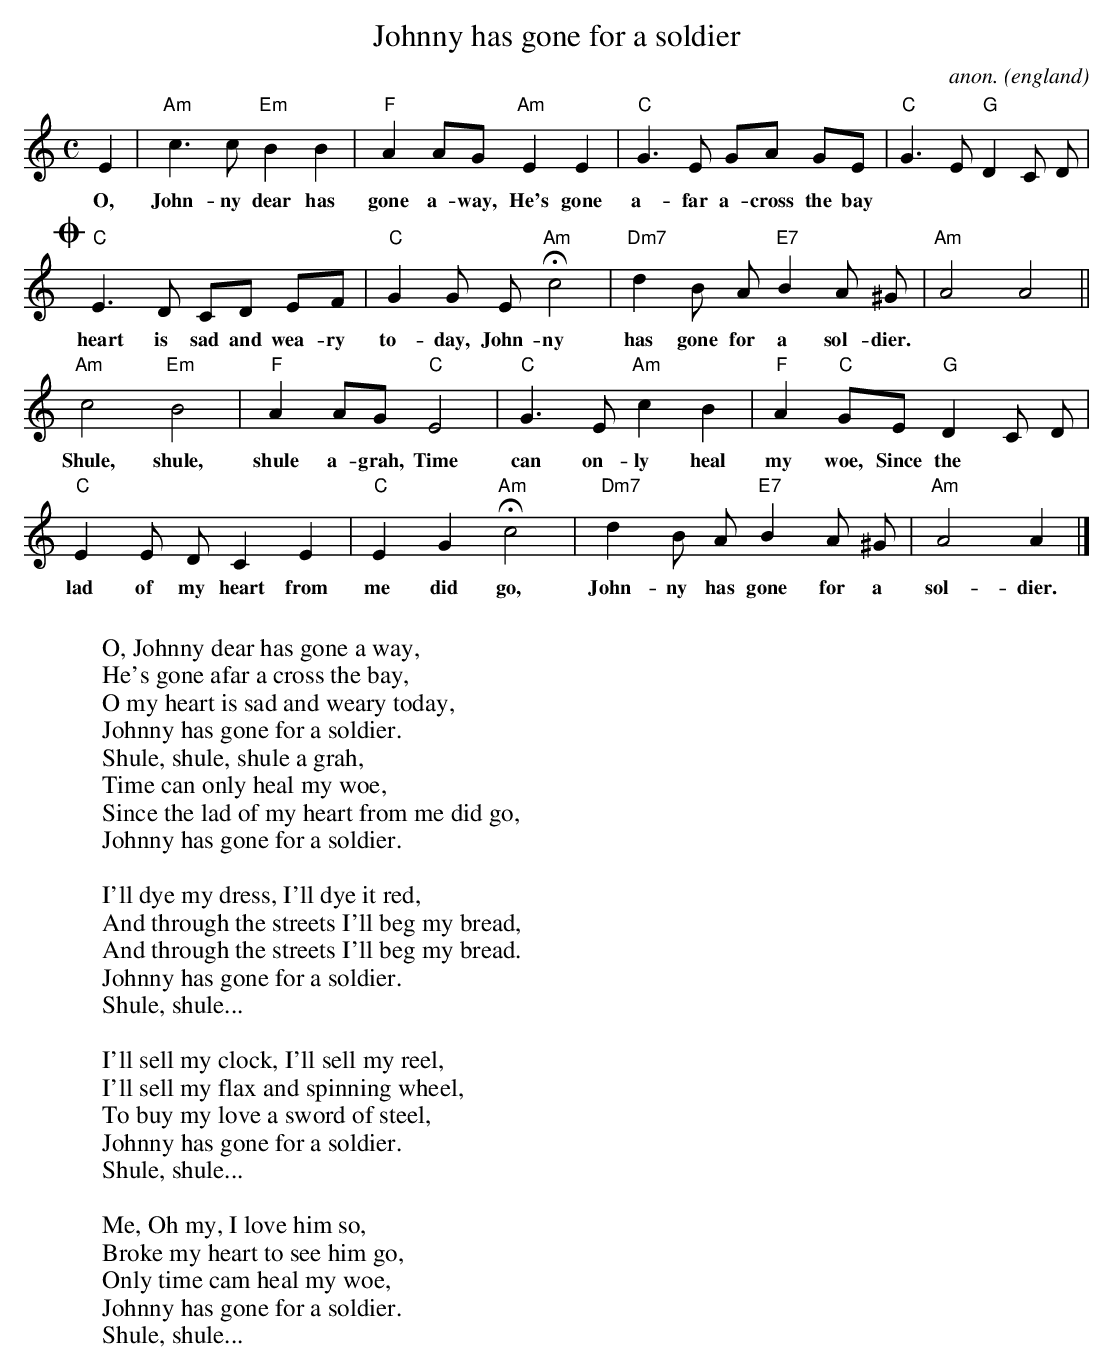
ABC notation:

X:1
T:Johnny has gone for a soldier
O:england
C:anon.
M:C
L:1/4
K:Am
E|"Am"c>c "Em"BB|"F"AA/G/ "Am"EE|"C"G>E G/A/ G/E/|"C"G>E "G"D C/ D/|
w:O, John- ny dear has gone a- way, He's gone a- far a- cross the bay
, O my
"C"E>D C/D/ E/F/|"C"GG/ E/ "Am"Hc2|"Dm7"d B/ A/ "E7"B A/ ^G/|"Am"A2 A2||
w:heart is sad and wea- ry to- day, John- ny has gone for a sol- dier.
"Am"c2 "Em"B2|"F"AA/G/ "C"E2|"C"G>E "Am"cB|"F"A "C"G/E/ "G"D C/ D/|
w:Shule, shule, shule a- grah, Time can on- ly heal my woe, Since the
"C"E E/ D/ CE|"C"EG "Am"Hc2|"Dm7"d B/ A/ "E7"B A/ ^G/|"Am"A2 A|]
w:lad of my heart from me did go, John- ny has gone for a sol- dier.
W:
W:O, Johnny dear has gone a way,
W:He's gone afar a cross the bay,
W:O my heart is sad and weary today,
W:Johnny has gone for a soldier.
W:  Shule, shule, shule a grah,
W:  Time can only heal my woe,
W:  Since the lad of my heart from me did go,
W:  Johnny has gone for a soldier.
W:
W:I'll dye my dress, I'll dye it red,
W:And through the streets I'll beg my bread,
W:And through the streets I'll beg my bread.
W:Johnny has gone for a soldier.
W:  Shule, shule...
W:
W:I'll sell my clock, I'll sell my reel,
W:I'll sell my flax and spinning wheel,
W:To buy my love a sword of steel,
W:Johnny has gone for a soldier.
W:  Shule, shule...
W:
W:Me, Oh my, I love him so,
W:Broke my heart to see him go,
W:Only time cam heal my woe,
W:Johnny has gone for a soldier.
W:  Shule, shule...
